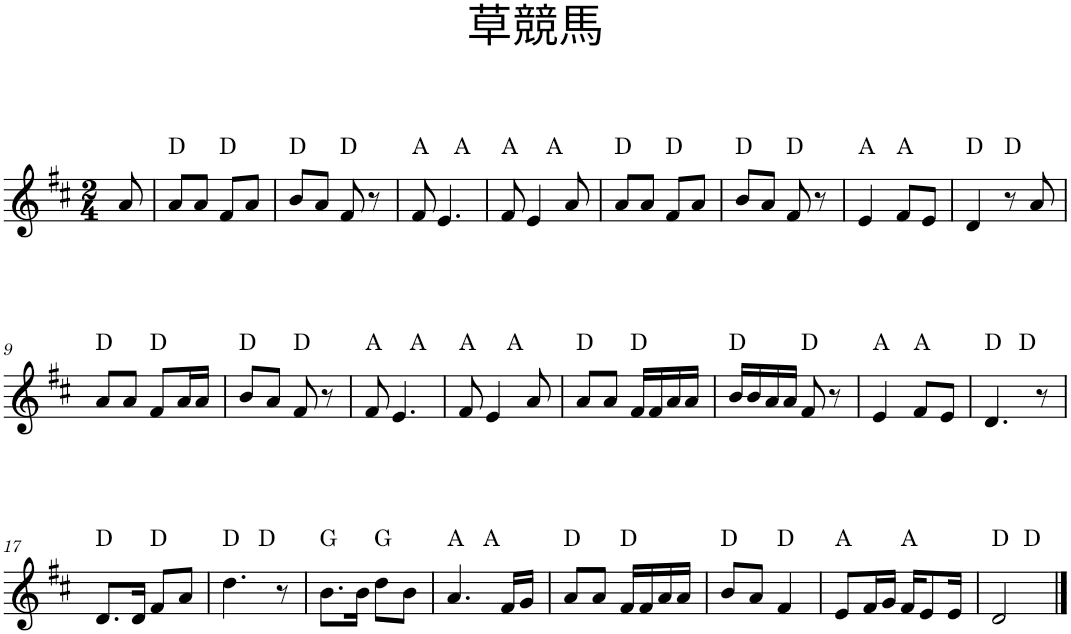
**kern	**harte
*part1	*part1
*staff1	*
*I"Piano	*
*I'Pno.	*
*clefG2	*
*k[f#c#]	*
*M2/4	*
=	=
8a/	.
=1	=1
8a/L	D:maj
8a/J	.
8f#/L	D:maj
8a/J	.
=2	=2
8b/L	D:maj
8a/J	.
8f#/	D:maj
8r	.
=3	=3
*^	*
8f#/	4ryy	A:maj
4.e/	.	.
.	4ryy	A:maj
=4	=4	=4
8f#/	4ryy	A:maj
4e/	.	.
.	4ryy	A:maj
8a/	.	.
*v	*v	*
=5	=5
8a/L	D:maj
8a/J	.
8f#/L	D:maj
8a/J	.
=6	=6
8b/L	D:maj
8a/J	.
8f#/	D:maj
8r	.
=7	=7
4e/	A:maj
8f#/L	A:maj
8e/J	.
=8	=8
4d/	D:maj
8r	D:maj
8a/	.
!!LO:LB:g=z
=9	=9
8a/L	D:maj
8a/J	.
8f#/L	D:maj
16a/L	.
16a/JJ	.
=10	=10
8b/L	D:maj
8a/J	.
8f#/	D:maj
8r	.
=11	=11
*^	*
8f#/	4ryy	A:maj
4.e/	.	.
.	4ryy	A:maj
=12	=12	=12
8f#/	4ryy	A:maj
4e/	.	.
.	4ryy	A:maj
8a/	.	.
*v	*v	*
=13	=13
8a/L	D:maj
8a/J	.
16f#/LL	D:maj
16f#/	.
16a/	.
16a/JJ	.
=14	=14
16b/LL	D:maj
16b/	.
16a/	.
16a/JJ	.
8f#/	D:maj
8r	.
=15	=15
4e/	A:maj
8f#/L	A:maj
8e/J	.
=16	=16
*^	*
4.d/	4ryy	D:maj
.	4ryy	D:maj
8r	.	.
*v	*v	*
!!LO:LB:g=z
=17	=17
8.d/L	D:maj
16d/Jk	.
8f#/L	D:maj
8a/J	.
=18	=18
*^	*
4.dd\	4ryy	D:maj
.	4ryy	D:maj
8r	.	.
*v	*v	*
=19	=19
8.b\L	G:maj
16b\Jk	.
8dd\L	G:maj
8b\J	.
=20	=20
*^	*
4.a/	4ryy	A:maj
.	4ryy	A:maj
16f#/LL	.	.
16g/JJ	.	.
*v	*v	*
=21	=21
8a/L	D:maj
8a/J	.
16f#/LL	D:maj
16f#/	.
16a/	.
16a/JJ	.
=22	=22
8b/L	D:maj
8a/J	.
4f#/	D:maj
=23	=23
8e/L	A:maj
16f#/L	.
16g/JJ	.
16f#/KL	A:maj
8e/	.
16e/Jk	.
=24	=24
*^	*
2d/	4ryy	D:maj
.	4ryy	D:maj
*v	*v	*
==	==
*-	*-
